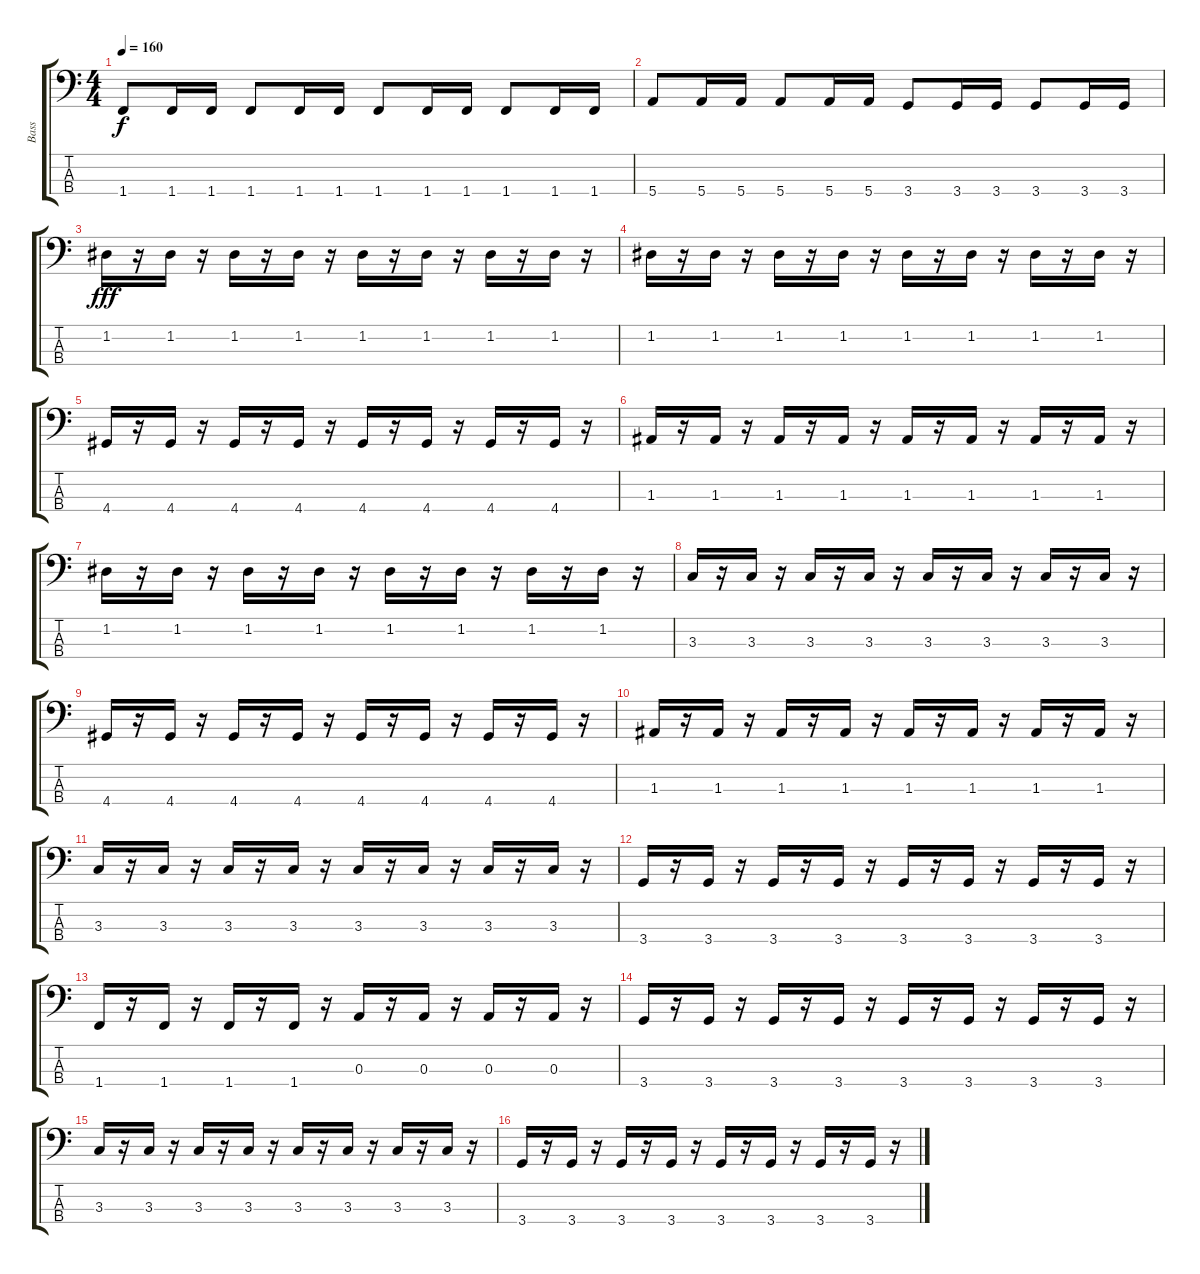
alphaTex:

\track ("Bass" "Bass") {instrument electricbassfinger}
\staff {score tabs}
\tuning (G2 D2 A1 E1) {hide}
\ts (4 4)
\tempo 160
\clef f4
\ks c
1.4.8{dy f} 1.4.16 1.4.16 1.4.8 1.4.16 1.4.16 1.4.8 1.4.16 1.4.16 1.4.8 1.4.16 1.4.16 |
5.4.8 5.4.16 5.4.16 5.4.8 5.4.16 5.4.16 3.4.8 3.4.16 3.4.16 3.4.8 3.4.16 3.4.16 |
1.2.16{dy fff} r.16 1.2.16 r.16 1.2.16 r.16 1.2.16 r.16 1.2.16 r.16 1.2.16 r.16 1.2.16 r.16 1.2.16 r.16 |
1.2.16 r.16 1.2.16 r.16 1.2.16 r.16 1.2.16 r.16 1.2.16 r.16 1.2.16 r.16 1.2.16 r.16 1.2.16 r.16 |
4.4.16 r.16 4.4.16 r.16 4.4.16 r.16 4.4.16 r.16 4.4.16 r.16 4.4.16 r.16 4.4.16 r.16 4.4.16 r.16 |
1.3.16 r.16 1.3.16 r.16 1.3.16 r.16 1.3.16 r.16 1.3.16 r.16 1.3.16 r.16 1.3.16 r.16 1.3.16 r.16 |
1.2.16 r.16 1.2.16 r.16 1.2.16 r.16 1.2.16 r.16 1.2.16 r.16 1.2.16 r.16 1.2.16 r.16 1.2.16 r.16 |
3.3.16 r.16 3.3.16 r.16 3.3.16 r.16 3.3.16 r.16 3.3.16 r.16 3.3.16 r.16 3.3.16 r.16 3.3.16 r.16 |
4.4.16 r.16 4.4.16 r.16 4.4.16 r.16 4.4.16 r.16 4.4.16 r.16 4.4.16 r.16 4.4.16 r.16 4.4.16 r.16 |
1.3.16 r.16 1.3.16 r.16 1.3.16 r.16 1.3.16 r.16 1.3.16 r.16 1.3.16 r.16 1.3.16 r.16 1.3.16 r.16 |
3.3.16 r.16 3.3.16 r.16 3.3.16 r.16 3.3.16 r.16 3.3.16 r.16 3.3.16 r.16 3.3.16 r.16 3.3.16 r.16 |
3.4.16 r.16 3.4.16 r.16 3.4.16 r.16 3.4.16 r.16 3.4.16 r.16 3.4.16 r.16 3.4.16 r.16 3.4.16 r.16 |
1.4.16 r.16 1.4.16 r.16 1.4.16 r.16 1.4.16 r.16 0.3.16 r.16 0.3.16 r.16 0.3.16 r.16 0.3.16 r.16 |
3.4.16 r.16 3.4.16 r.16 3.4.16 r.16 3.4.16 r.16 3.4.16 r.16 3.4.16 r.16 3.4.16 r.16 3.4.16 r.16 |
3.3.16 r.16 3.3.16 r.16 3.3.16 r.16 3.3.16 r.16 3.3.16 r.16 3.3.16 r.16 3.3.16 r.16 3.3.16 r.16 |
3.4.16 r.16 3.4.16 r.16 3.4.16 r.16 3.4.16 r.16 3.4.16 r.16 3.4.16 r.16 3.4.16 r.16 3.4.16 r.16
